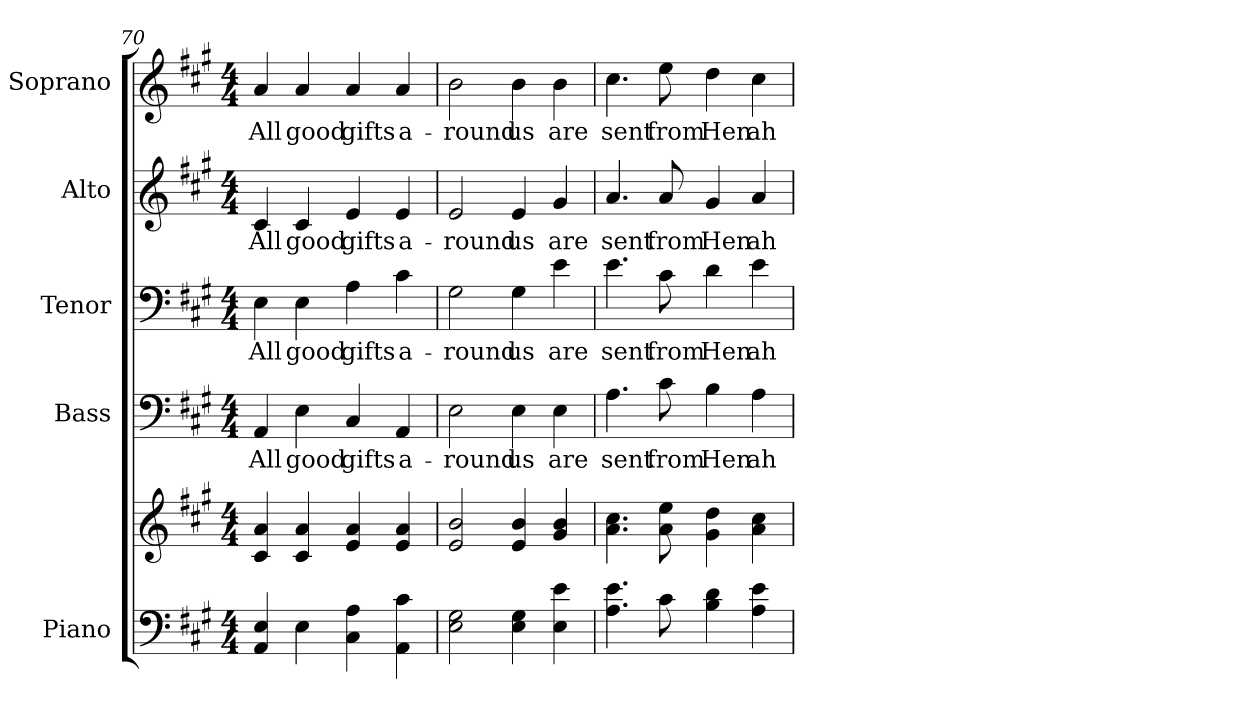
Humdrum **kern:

**kern	**kern	**kern	**text	**kern	**text	**kern	**text	**kern	**text
*part5	*part5	*part4	*part4	*part3	*part3	*part2	*part2	*part1	*part1
*staff6	*staff5	*staff4	*staff4	*staff3	*staff3	*staff2	*staff2	*staff1	*staff1
*I"Piano	*	*I"Bass	*	*I"Tenor	*	*I"Alto	*	*I"Soprano	*
*I'Pno.	*	*I'B.	*	*I'T.	*	*I'A.	*	*I'S.	*
!!LO:PB:g=z
*clefF4	*clefG2	*clefF4	*	*clefF4	*	*clefG2	*	*clefG2	*
*k[f#c#g#]	*k[f#c#g#]	*k[f#c#g#]	*	*k[f#c#g#]	*	*k[f#c#g#]	*	*k[f#c#g#]	*
*A:	*A:	*A:	*	*A:	*	*A:	*	*A:	*
*M4/4	*M4/4	*M4/4	*	*M4/4	*	*M4/4	*	*M4/4	*
=70	=70	=70	=70	=70	=70	=70	=70	=70	=70
!	!	!	!LO:LY:b:color=#000000	!	!	!	!	!	!
!	!	!	!	!	!LO:LY:b:color=#000000	!	!	!	!
!	!	!	!	!	!	!	!LO:LY:b:color=#000000	!	!
!	!	!	!	!	!	!	!	!	!LO:LY:b:color=#000000
4AAi/ 4Ei	4c#i/ 4ai	4AAi/	All	4Ei\	All	4c#i/	All	4ai/	All
!	!	!	!LO:LY:b:color=#000000	!	!	!	!	!	!
!	!	!	!	!	!LO:LY:b:color=#000000	!	!	!	!
!	!	!	!	!	!	!	!LO:LY:b:color=#000000	!	!
!	!	!	!	!	!	!	!	!	!LO:LY:b:color=#000000
4Ei\	4c#i/ 4ai	4Ei\	good	4Ei\	good	4c#i/	good	4ai/	good
!	!	!	!LO:LY:b:color=#000000	!	!	!	!	!	!
!	!	!	!	!	!LO:LY:b:color=#000000	!	!	!	!
!	!	!	!	!	!	!	!LO:LY:b:color=#000000	!	!
!	!	!	!	!	!	!	!	!	!LO:LY:b:color=#000000
4C#i\ 4Ai	4ei/ 4ai	4C#i/	gifts	4Ai\	gifts	4ei/	gifts	4ai/	gifts
!	!	!	!LO:LY:b:color=#000000	!	!	!	!	!	!
!	!	!	!	!	!LO:LY:b:color=#000000	!	!	!	!
!	!	!	!	!	!	!	!LO:LY:b:color=#000000	!	!
!	!	!	!	!	!	!	!	!	!LO:LY:b:color=#000000
4AAi\ 4c#i	4ei/ 4ai	4AAi/	a-	4c#i\	a-	4ei/	a-	4ai/	a-
=71	=71	=71	=71	=71	=71	=71	=71	=71	=71
!	!	!	!LO:LY:b:color=#000000	!	!	!	!	!	!
!	!	!	!	!	!LO:LY:b:color=#000000	!	!	!	!
!	!	!	!	!	!	!	!LO:LY:b:color=#000000	!	!
!	!	!	!	!	!	!	!	!	!LO:LY:b:color=#000000
2Ei\ 2G#i	2ei/ 2bi	2Ei\	-round	2G#i\	-round	2ei/	-round	2bi\	-round
!	!	!	!LO:LY:b:color=#000000	!	!	!	!	!	!
!	!	!	!	!	!LO:LY:b:color=#000000	!	!	!	!
!	!	!	!	!	!	!	!LO:LY:b:color=#000000	!	!
!	!	!	!	!	!	!	!	!	!LO:LY:b:color=#000000
4Ei\ 4G#i	4ei/ 4bi	4Ei\	us	4G#i\	us	4ei/	us	4bi\	us
!	!	!	!LO:LY:b:color=#000000	!	!	!	!	!	!
!	!	!	!	!	!LO:LY:b:color=#000000	!	!	!	!
!	!	!	!	!	!	!	!LO:LY:b:color=#000000	!	!
!	!	!	!	!	!	!	!	!	!LO:LY:b:color=#000000
4Ei\ 4ei	4g#i/ 4bi	4Ei\	are	4ei\	are	4g#i/	are	4bi\	are
!!LO:PB:g=z
=72	=72	=72	=72	=72	=72	=72	=72	=72	=72
!	!	!	!LO:LY:b:color=#000000	!	!	!	!	!	!
!	!	!	!	!	!LO:LY:b:color=#000000	!	!	!	!
!	!	!	!	!	!	!	!LO:LY:b:color=#000000	!	!
!	!	!	!	!	!	!	!	!	!LO:LY:b:color=#000000
4.Ai\ 4.ei	4.ai\ 4.cc#i	4.Ai\	sent	4.ei\	sent	4.ai/	sent	4.cc#i\	sent
!	!	!	!LO:LY:b:color=#000000	!	!	!	!	!	!
!	!	!	!	!	!LO:LY:b:color=#000000	!	!	!	!
!	!	!	!	!	!	!	!LO:LY:b:color=#000000	!	!
!	!	!	!	!	!	!	!	!	!LO:LY:b:color=#000000
8c#i\	8ai\ 8eei	8c#i\	from	8c#i\	from	8ai/	from	8eei\	from
!	!	!	!LO:LY:b:color=#000000	!	!	!	!	!	!
!	!	!	!	!	!LO:LY:b:color=#000000	!	!	!	!
!	!	!	!	!	!	!	!LO:LY:b:color=#000000	!	!
!	!	!	!	!	!	!	!	!	!LO:LY:b:color=#000000
4Bi\ 4di	4g#i\ 4ddi	4Bi\	Hen	4di\	Hen	4g#i/	Hen	4ddi\	Hen
!	!	!	!LO:LY:b:color=#000000	!	!	!	!	!	!
!	!	!	!	!	!LO:LY:b:color=#000000	!	!	!	!
!	!	!	!	!	!	!	!LO:LY:b:color=#000000	!	!
!	!	!	!	!	!	!	!	!	!LO:LY:b:color=#000000
4Ai\ 4ei	4ai\ 4cc#i	4Ai\	ah-	4ei\	ah-	4ai/	ah-	4cc#i\	ah-
=	=	=	=	=	=	=	=	=	=
*-	*-	*-	*-	*-	*-	*-	*-	*-	*-
